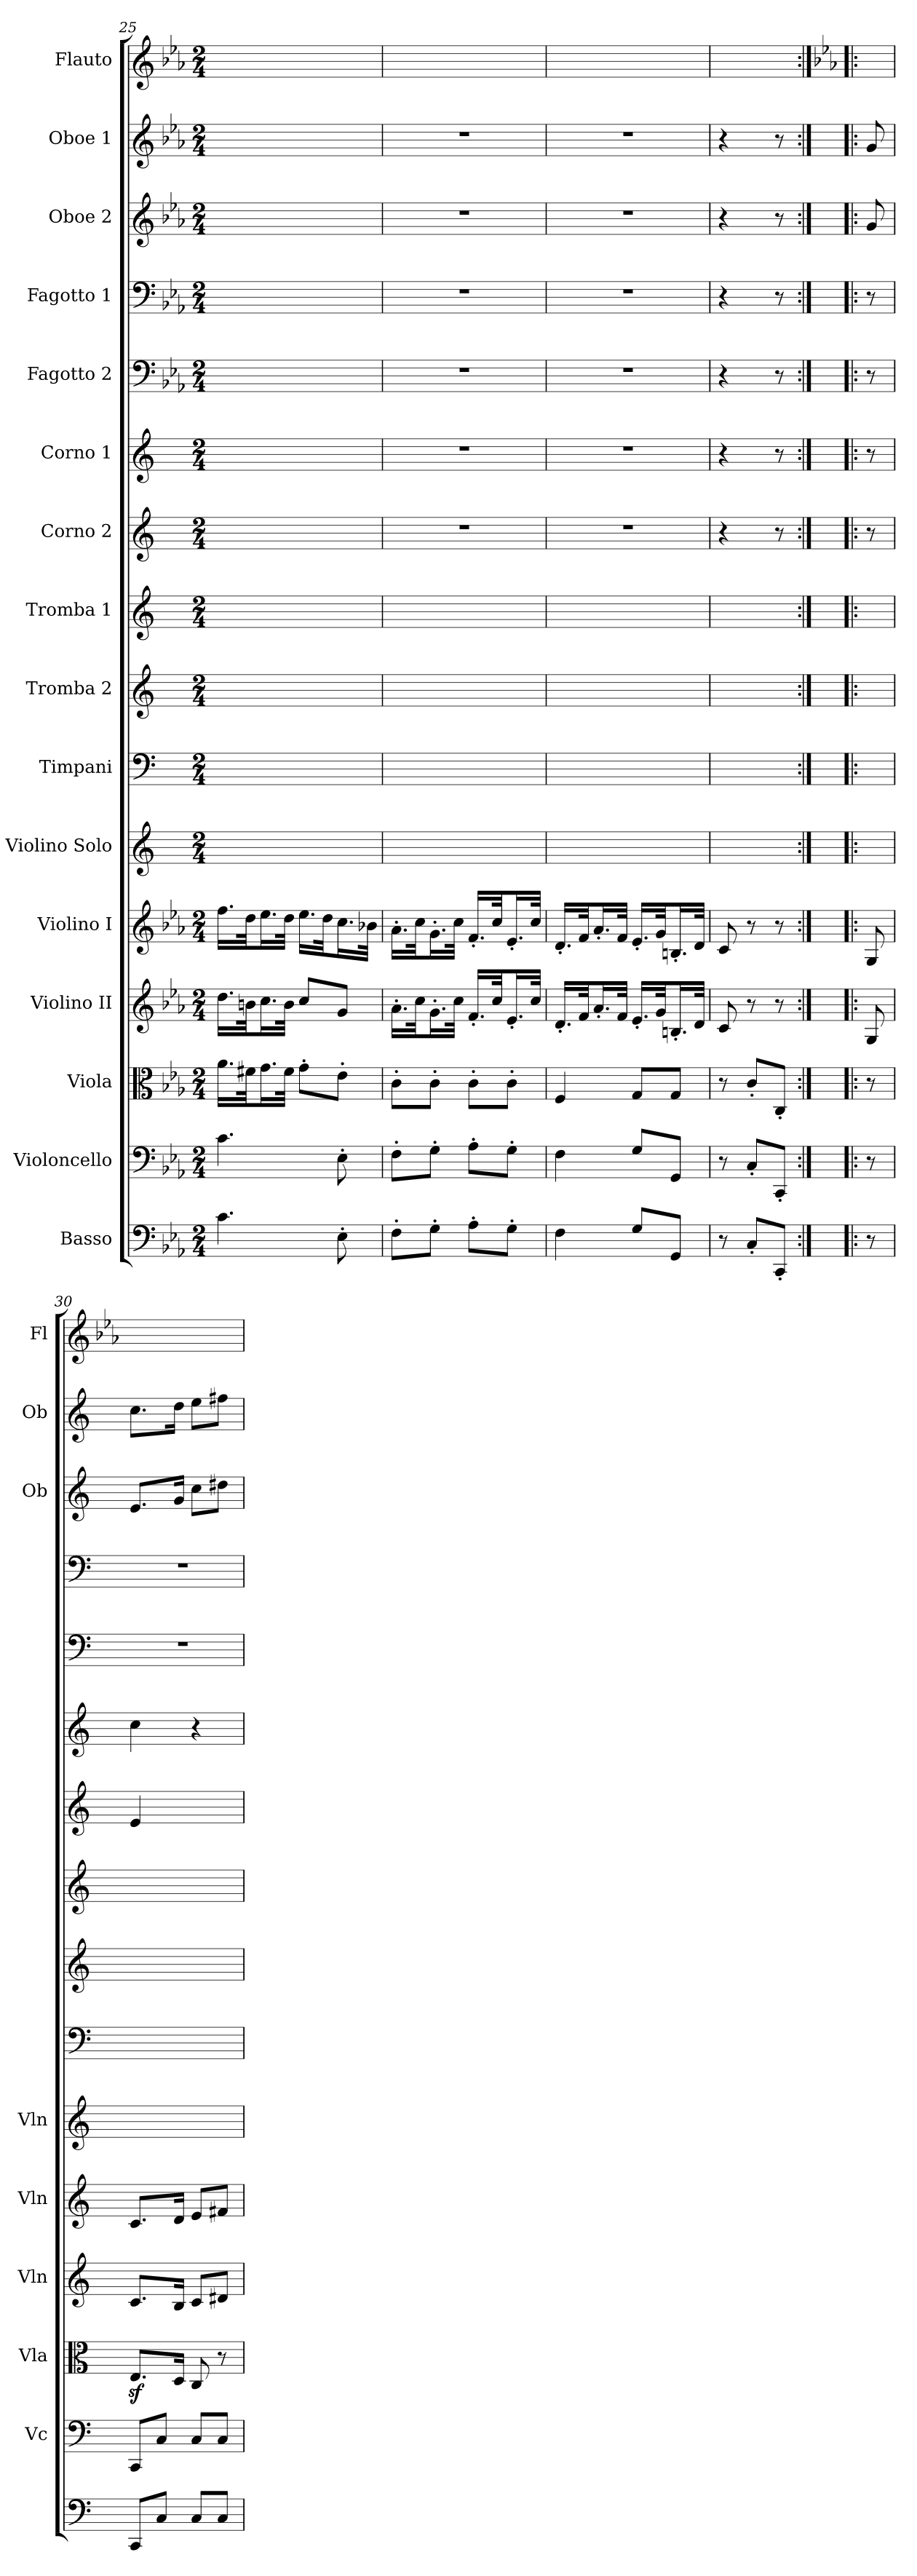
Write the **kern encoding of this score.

**kern	**kern	**kern	**kern	**kern	**kern	**kern	**kern	**kern	**kern	**kern	**kern	**kern	**kern	**kern	**kern
*part16	*part15	*part14	*part13	*part12	*part11	*part10	*part9	*part8	*part7	*part6	*part5	*part4	*part3	*part2	*part1
*staff16	*staff15	*staff14	*staff13	*staff12	*staff11	*staff10	*staff9	*staff8	*staff7	*staff6	*staff5	*staff4	*staff3	*staff2	*staff1
*I"Basso	*I"Violoncello	*I"Viola	*I"Violino II	*I"Violino I	*I"Violino Solo	*I"Timpani	*I"Tromba 2	*I"Tromba 1	*I"Corno 2	*I"Corno 1	*I"Fagotto 2	*I"Fagotto 1	*I"Oboe 2	*I"Oboe 1	*I"Flauto
*	*I'Vc	*I'Vla	*I'Vln	*I'Vln	*I'Vln	*	*	*	*	*	*	*	*I'Ob	*I'Ob	*I'Fl
*clefF4	*clefF4	*clefC3	*clefG2	*clefG2	*clefG2	*clefF4	*clefG2	*clefG2	*clefG2	*clefG2	*clefF4	*clefF4	*clefG2	*clefG2	*clefG2
*ITrd7c12	*	*	*	*	*	*	*ITrd1c2	*ITrd1c2	*ITrd7c12	*ITrd7c12	*	*	*	*	*
*k[b-e-a-]	*k[b-e-a-]	*k[b-e-a-]	*k[b-e-a-]	*k[b-e-a-]	*	*	*	*	*	*	*k[b-e-a-]	*k[b-e-a-]	*k[b-e-a-]	*k[b-e-a-]	*k[b-e-a-]
*M2/4	*M2/4	*M2/4	*M2/4	*M2/4	*M2/4	*M2/4	*M2/4	*M2/4	*M2/4	*M2/4	*M2/4	*M2/4	*M2/4	*M2/4	*M2/4
=25	=25	=25	=25	=25	=25	=25	=25	=25	=25	=25	=25	=25	=25	=25	=25
4.C	4.c	16.a-\LL	16.dd\LL	16.ff\LL	2ryy	2ryy	2ryy	2ryy	2ryy	2ryy	2ryy	2ryy	2ryy	2ryy	2ryy
.	.	32f#X\Jk	32bn\Jk	32dd\Jk	.	.	.	.	.	.	.	.	.	.	.
.	.	16.g\L	16.cc\L	16.ee-\L	.	.	.	.	.	.	.	.	.	.	.
.	.	32f#\JJk	32b\JJk	32dd\JJk	.	.	.	.	.	.	.	.	.	.	.
.	.	8g'\L	8cc/L	16.ee-\LL	.	.	.	.	.	.	.	.	.	.	.
.	.	.	.	32dd\Jk	.	.	.	.	.	.	.	.	.	.	.
8EE-'	8E-'	8e-'\J	8g/J	16.cc\L	.	.	.	.	.	.	.	.	.	.	.
.	.	.	.	32b-X\JJk	.	.	.	.	.	.	.	.	.	.	.
=26	=26	=26	=26	=26	=26	=26	=26	=26	=26	=26	=26	=26	=26	=26	=26
8FF'\L	8F'\L	8c'\L	16.a-'\LL	16.a-'\LL	2ryy	2ryy	2ryy	2ryy	2r	2r	2r	2r	2r	2r	2ryy
.	.	.	32cc\Jk	32cc\Jk	.	.	.	.	.	.	.	.	.	.	.
8GG'\J	8G'\J	8c'\J	16.g'\L	16.g'\L	.	.	.	.	.	.	.	.	.	.	.
.	.	.	32cc\JJk	32cc\JJk	.	.	.	.	.	.	.	.	.	.	.
8AA-'\L	8A-'\L	8c'\L	16.f'/LL	16.f'/LL	.	.	.	.	.	.	.	.	.	.	.
.	.	.	32cc/Jk	32cc/Jk	.	.	.	.	.	.	.	.	.	.	.
8GG'\J	8G'\J	8c'\J	16.e-'/L	16.e-'/L	.	.	.	.	.	.	.	.	.	.	.
.	.	.	32cc/JJk	32cc/JJk	.	.	.	.	.	.	.	.	.	.	.
=27	=27	=27	=27	=27	=27	=27	=27	=27	=27	=27	=27	=27	=27	=27	=27
4FF	4F	4F	16.d'/LL	16.d'/LL	2ryy	2ryy	2ryy	2ryy	2r	2r	2r	2r	2r	2r	2ryy
.	.	.	32f/Jk	32f/Jk	.	.	.	.	.	.	.	.	.	.	.
.	.	.	16.a-'/L	16.a-'/L	.	.	.	.	.	.	.	.	.	.	.
.	.	.	32f/JJk	32f/JJk	.	.	.	.	.	.	.	.	.	.	.
8GG/L	8G/L	8G/L	16.e-'/LL	16.e-'/LL	.	.	.	.	.	.	.	.	.	.	.
.	.	.	32g/Jk	32g/Jk	.	.	.	.	.	.	.	.	.	.	.
8GGG/J	8GG/J	8G/J	16.Bn'/L	16.Bn'/L	.	.	.	.	.	.	.	.	.	.	.
.	.	.	32d/JJk	32d/JJk	.	.	.	.	.	.	.	.	.	.	.
=28	=28	=28	=28	=28	=28	=28	=28	=28	=28	=28	=28	=28	=28	=28	=28
8r	8r	8r	8c	8c	4.ryy	4.ryy	4.ryy	4.ryy	4r	4r	4r	4r	4r	4r	4.ryy
8CC'/L	8C'/L	8c'/L	8r	8r	.	.	.	.	.	.	.	.	.	.	.
8CCC'/J	8CC'/J	8C'/J	8r	8r	.	.	.	.	8r	8r	8r	8r	8r	8r	.
=29:|!|:	=29:|!|:	=29:|!|:	=29:|!|:	=29:|!|:	=29:|!|:	=29:|!|:	=29:|!|:	=29:|!|:	=29:|!|:	=29:|!|:	=29:|!|:	=29:|!|:	=29:|!|:	=29:|!|:	=29:|!|:
*k[]	*k[]	*k[]	*k[]	*k[]	*	*	*	*	*	*	*k[]	*k[]	*k[]	*k[]	*
8r	8r	8r	8G	8G	8ryy	8ryy	8ryy	8ryy	8r	8r	8r	8r	8g	8g	8ryy
=30	=30	=30	=30	=30	=30	=30	=30	=30	=30	=30	=30	=30	=30	=30	=30
8CCC/L	8CC/L	8.Ez/L	8.c/L	8.c/L	2ryy	2ryy	2ryy	2ryy	4E	4c	2r	2r	8.e/L	8.cc\L	2ryy
8CC/J	8C/J	.	.	.	.	.	.	.	.	.	.	.	.	.	.
.	.	16D/Jk	16B/Jk	16d/Jk	.	.	.	.	.	.	.	.	16g/Jk	16dd\Jk	.
8CC/L	8C/L	8C	8c/L	8e/L	.	.	.	.	4ryy	4r	.	.	8cc\L	8ee\L	.
8CC/J	8C/J	8r	8d#X/J	8f#X/J	.	.	.	.	.	.	.	.	8dd#X\J	8ff#X\J	.
=	=	=	=	=	=	=	=	=	=	=	=	=	=	=	=
*-	*-	*-	*-	*-	*-	*-	*-	*-	*-	*-	*-	*-	*-	*-	*-
